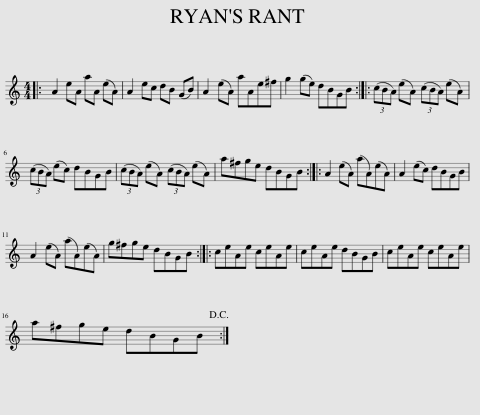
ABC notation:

X:1
L:1/8
M:4/4
I:linebreak $
K:C
V:1 treble
V:1
|: A2 eA aA (eA) | A2 ec dB (GB) | A2 (eA) aAe^f | g2 (ge) dBGB :: (3(cBA) (eA) (3(cBA) (eA) |$ %5
 (3(cBA) (ec) dBGB | (3(cBA) (eA) (3(cBA) (eA) | a^fge dBGB :: A2 (eA) (aA)(eA) | A2 (ec) dBGB |$ %10
 A2 (eA) (aA)(eA) | g^fge dBGB :: ceAe ceAe | ceAe dBGB | ceAe ceAe |$ %15
 a^fge dBGB!D.C.! :| %16
